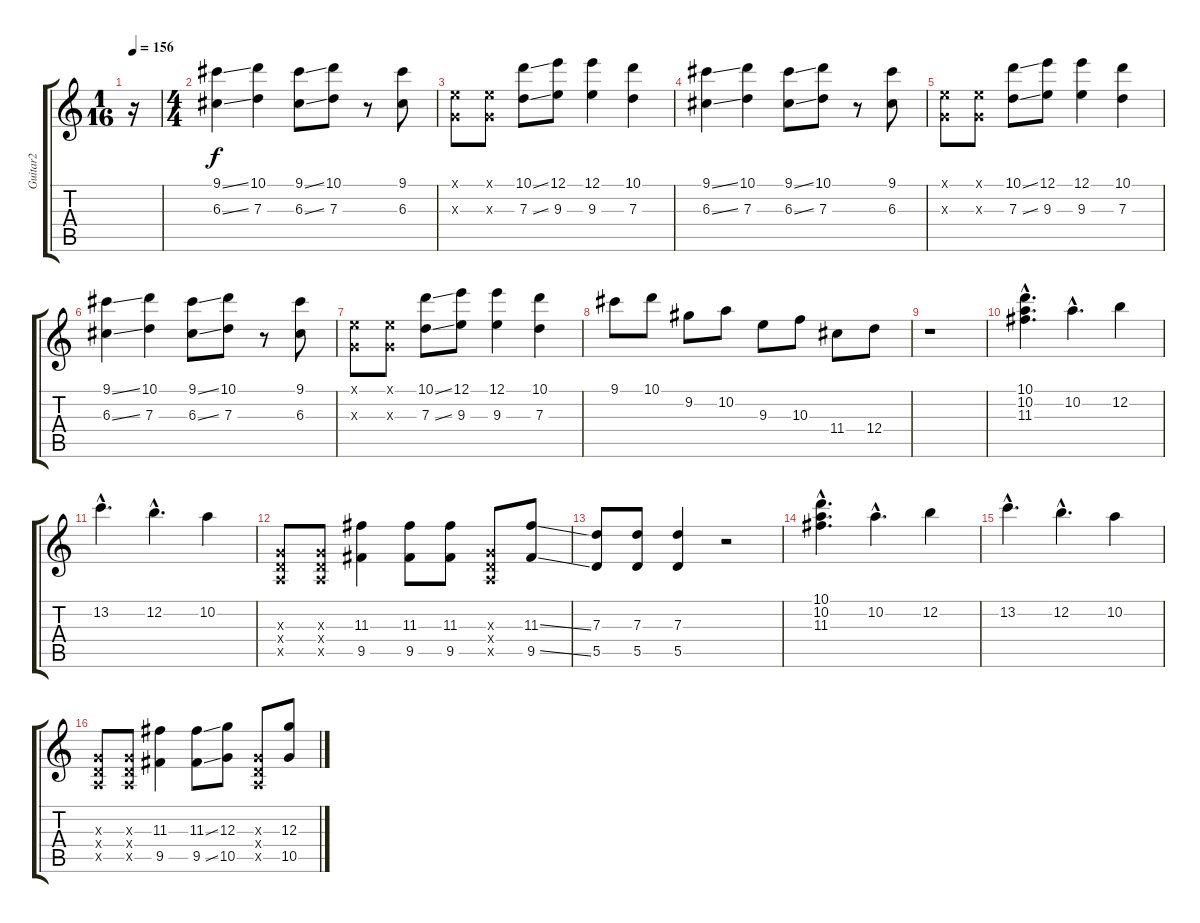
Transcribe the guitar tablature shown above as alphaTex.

\track ("Guitar2" "Guitar2") {instrument distortionguitar}
\staff {score tabs}
\tuning (E4 B3 G3 D3 A2 E2) {hide}
\ts (1 16)
\tempo 156
\clef g2
\ks c
r.16{dy f instrument distortionguitar} |
\ts (4 4)
(9.1{ss} 6.3{ss}).4 (10.1 7.3).4 (9.1{ss} 6.3{ss}).8 (10.1 7.3).8 r.8 (9.1 6.3).8 |
(0.1{x} 0.3{x}).8 (0.1{x} 0.3{x}).8 (10.1{ss} 7.3{ss}).8 (12.1 9.3).8 (12.1 9.3).4 (10.1 7.3).4 |
(9.1{ss} 6.3{ss}).4 (10.1 7.3).4 (9.1{ss} 6.3{ss}).8 (10.1 7.3).8 r.8 (9.1 6.3).8 |
(0.1{x} 0.3{x}).8 (0.1{x} 0.3{x}).8 (10.1{ss} 7.3{ss}).8 (12.1 9.3).8 (12.1 9.3).4 (10.1 7.3).4 |
(9.1{ss} 6.3{ss}).4 (10.1 7.3).4 (9.1{ss} 6.3{ss}).8 (10.1 7.3).8 r.8 (9.1 6.3).8 |
(0.1{x} 0.3{x}).8 (0.1{x} 0.3{x}).8 (10.1{ss} 7.3{ss}).8 (12.1 9.3).8 (12.1 9.3).4 (10.1 7.3).4 |
9.1.8 10.1.8 9.2.8 10.2.8 9.3.8 10.3.8 11.4.8 12.4.8 |
r.1 |
(10.1{hac} 10.2{hac} 11.3{hac}).4{d} 10.2{hac}.4{d} 12.2.4 |
13.2{hac}.4{d} 12.2{hac}.4{d} 10.2.4 |
(0.3{x} 0.4{x} 0.5{x}).8 (0.3{x} 0.4{x} 0.5{x}).8 (11.3 9.5).4 (11.3 9.5).8 (11.3 9.5).8 (0.3{x} 0.4{x} 0.5{x}).8 (11.3{ss} 9.5{ss}).8 |
(7.3 5.5).8 (7.3 5.5).8 (7.3 5.5).4 r.2 |
(10.1{hac} 10.2{hac} 11.3{hac}).4{d} 10.2{hac}.4{d} 12.2.4 |
13.2{hac}.4{d} 12.2{hac}.4{d} 10.2.4 |
(0.3{x} 0.4{x} 0.5{x}).8 (0.3{x} 0.4{x} 0.5{x}).8 (11.3 9.5).4 (11.3{ss} 9.5{ss}).8 (12.3 10.5).8 (0.3{x} 0.4{x} 0.5{x}).8 (12.3{ss} 10.5{ss}).8
